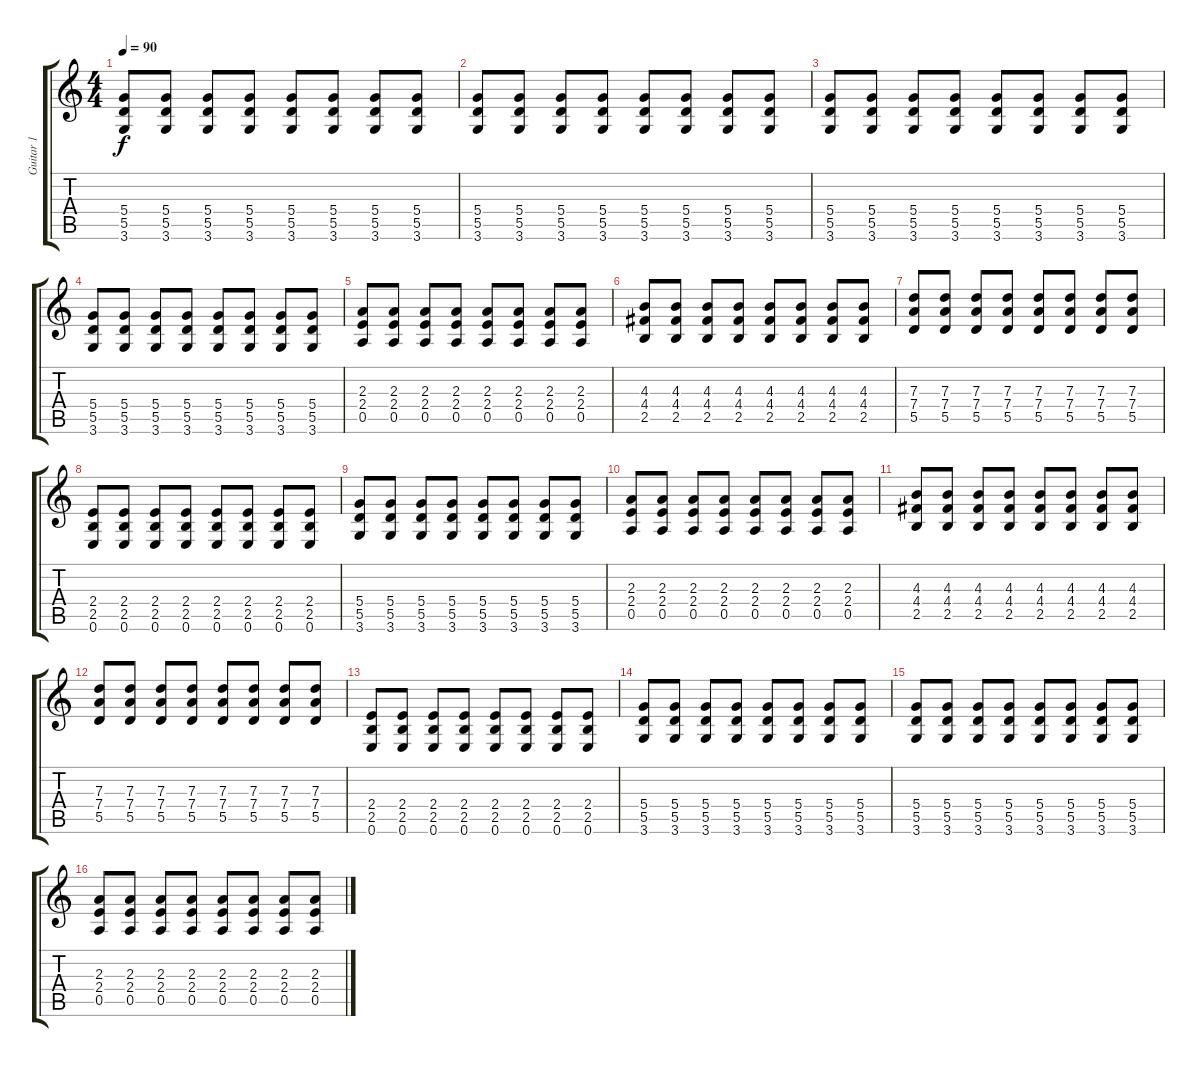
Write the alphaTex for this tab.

\track ("Guitar 1" "Guitar 1") {instrument electricguitarjazz}
\staff {score tabs}
\tuning (E4 B3 G3 D3 A2 E2) {hide}
\ts (4 4)
\tempo 90
\clef g2
\ks c
(5.4 5.5 3.6).8{dy f} (5.4 5.5 3.6).8 (5.4 5.5 3.6).8 (5.4 5.5 3.6).8 (5.4 5.5 3.6).8 (5.4 5.5 3.6).8 (5.4 5.5 3.6).8 (5.4 5.5 3.6).8 |
(5.4 5.5 3.6).8 (5.4 5.5 3.6).8 (5.4 5.5 3.6).8 (5.4 5.5 3.6).8 (5.4 5.5 3.6).8 (5.4 5.5 3.6).8 (5.4 5.5 3.6).8 (5.4 5.5 3.6).8 |
(5.4 5.5 3.6).8 (5.4 5.5 3.6).8 (5.4 5.5 3.6).8 (5.4 5.5 3.6).8 (5.4 5.5 3.6).8 (5.4 5.5 3.6).8 (5.4 5.5 3.6).8 (5.4 5.5 3.6).8 |
(5.4 5.5 3.6).8 (5.4 5.5 3.6).8 (5.4 5.5 3.6).8 (5.4 5.5 3.6).8 (5.4 5.5 3.6).8 (5.4 5.5 3.6).8 (5.4 5.5 3.6).8 (5.4 5.5 3.6).8 |
(2.3 2.4 0.5).8 (2.3 2.4 0.5).8 (2.3 2.4 0.5).8 (2.3 2.4 0.5).8 (2.3 2.4 0.5).8 (2.3 2.4 0.5).8 (2.3 2.4 0.5).8 (2.3 2.4 0.5).8 |
(4.3 4.4 2.5).8 (4.3 4.4 2.5).8 (4.3 4.4 2.5).8 (4.3 4.4 2.5).8 (4.3 4.4 2.5).8 (4.3 4.4 2.5).8 (4.3 4.4 2.5).8 (4.3 4.4 2.5).8 |
(7.3 7.4 5.5).8 (7.3 7.4 5.5).8 (7.3 7.4 5.5).8 (7.3 7.4 5.5).8 (7.3 7.4 5.5).8 (7.3 7.4 5.5).8 (7.3 7.4 5.5).8 (7.3 7.4 5.5).8 |
(2.4 2.5 0.6).8 (2.4 2.5 0.6).8 (2.4 2.5 0.6).8 (2.4 2.5 0.6).8 (2.4 2.5 0.6).8 (2.4 2.5 0.6).8 (2.4 2.5 0.6).8 (2.4 2.5 0.6).8 |
(5.4 5.5 3.6).8 (5.4 5.5 3.6).8 (5.4 5.5 3.6).8 (5.4 5.5 3.6).8 (5.4 5.5 3.6).8 (5.4 5.5 3.6).8 (5.4 5.5 3.6).8 (5.4 5.5 3.6).8 |
(2.3 2.4 0.5).8 (2.3 2.4 0.5).8 (2.3 2.4 0.5).8 (2.3 2.4 0.5).8 (2.3 2.4 0.5).8 (2.3 2.4 0.5).8 (2.3 2.4 0.5).8 (2.3 2.4 0.5).8 |
(4.3 4.4 2.5).8 (4.3 4.4 2.5).8 (4.3 4.4 2.5).8 (4.3 4.4 2.5).8 (4.3 4.4 2.5).8 (4.3 4.4 2.5).8 (4.3 4.4 2.5).8 (4.3 4.4 2.5).8 |
(7.3 7.4 5.5).8 (7.3 7.4 5.5).8 (7.3 7.4 5.5).8 (7.3 7.4 5.5).8 (7.3 7.4 5.5).8 (7.3 7.4 5.5).8 (7.3 7.4 5.5).8 (7.3 7.4 5.5).8 |
(2.4 2.5 0.6).8 (2.4 2.5 0.6).8 (2.4 2.5 0.6).8 (2.4 2.5 0.6).8 (2.4 2.5 0.6).8 (2.4 2.5 0.6).8 (2.4 2.5 0.6).8 (2.4 2.5 0.6).8 |
(5.4 5.5 3.6).8 (5.4 5.5 3.6).8 (5.4 5.5 3.6).8 (5.4 5.5 3.6).8 (5.4 5.5 3.6).8 (5.4 5.5 3.6).8 (5.4 5.5 3.6).8 (5.4 5.5 3.6).8 |
(5.4 5.5 3.6).8 (5.4 5.5 3.6).8 (5.4 5.5 3.6).8 (5.4 5.5 3.6).8 (5.4 5.5 3.6).8 (5.4 5.5 3.6).8 (5.4 5.5 3.6).8 (5.4 5.5 3.6).8 |
(2.3 2.4 0.5).8 (2.3 2.4 0.5).8 (2.3 2.4 0.5).8 (2.3 2.4 0.5).8 (2.3 2.4 0.5).8 (2.3 2.4 0.5).8 (2.3 2.4 0.5).8 (2.3 2.4 0.5).8
